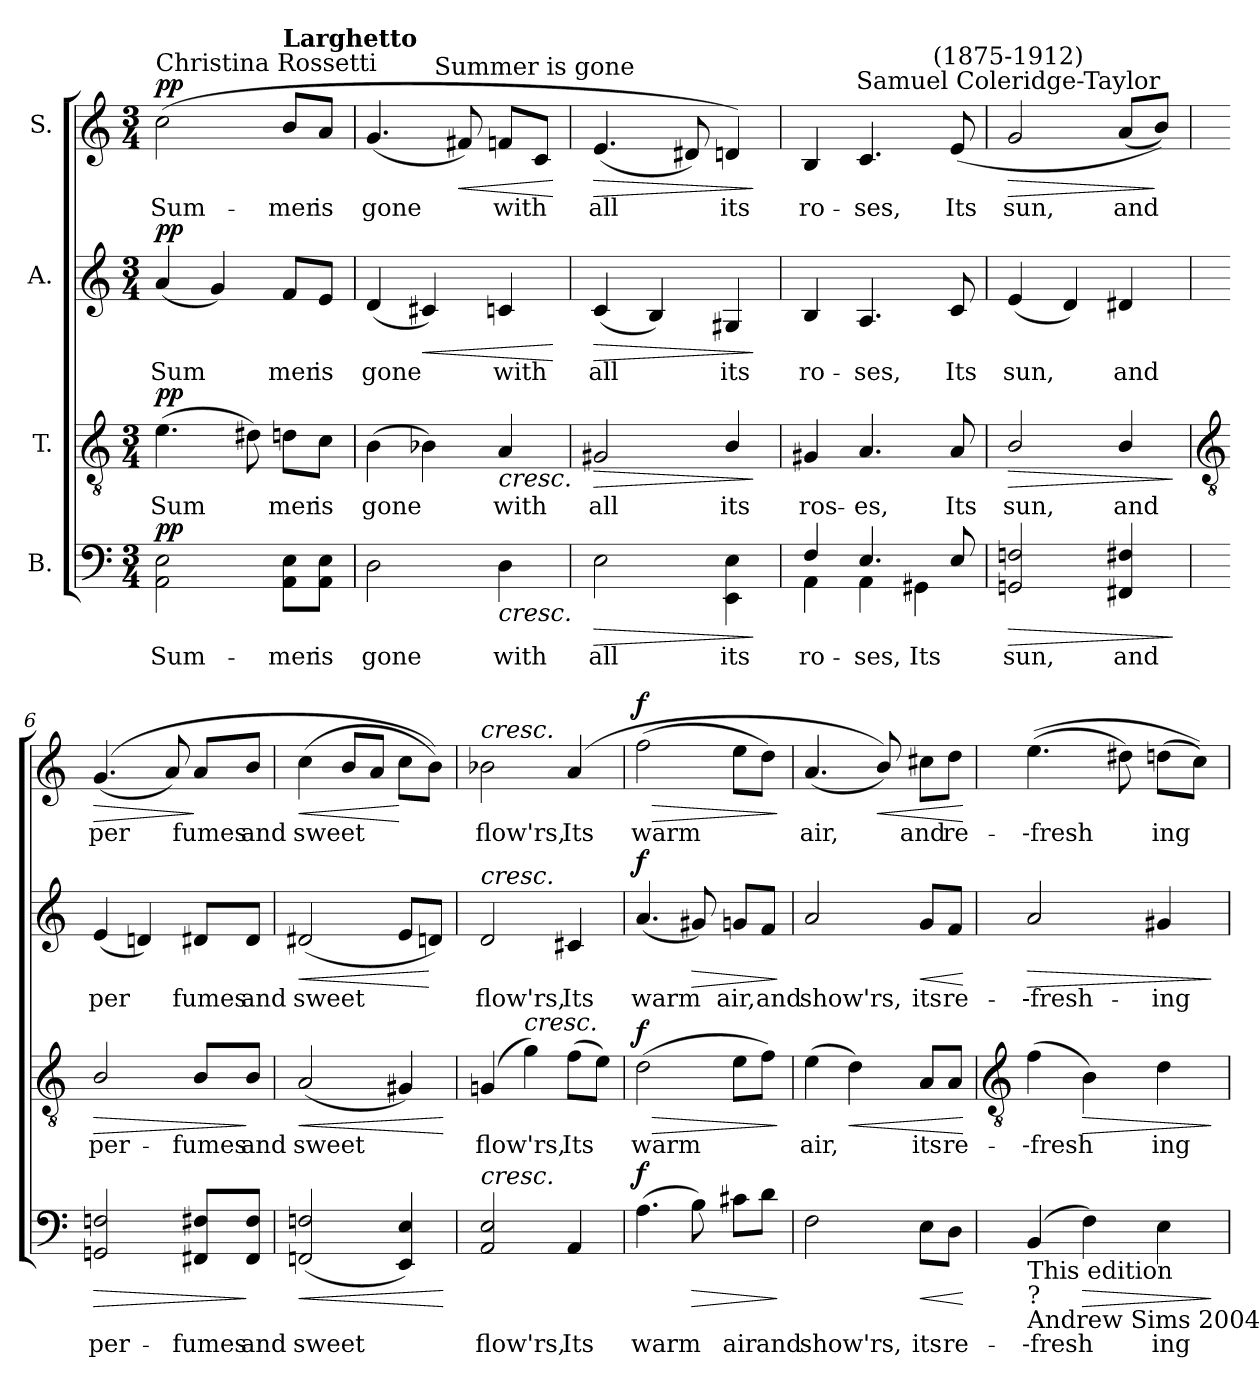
**kern	**text	**dynam	**kern	**text	**dynam	**kern	**text	**dynam	**kern	**text	**dynam
*part4	*part4	*part4	*part3	*part3	*part3	*part2	*part2	*part2	*part1	*part1	*part1
*staff4	*staff4	*staff4	*staff3	*staff3	*staff3	*staff2	*staff2	*staff2	*staff1	*staff1	*staff1
*I"B.	*	*	*I"T.	*	*	*I"A.	*	*	*I"S.	*	*
*clefF4	*	*	*clefGv2	*	*	*clefG2	*	*	*clefG2	*	*
*k[]	*	*	*k[]	*	*	*k[]	*	*	*k[]	*	*
*C:	*	*	*C:	*	*	*C:	*	*	*C:	*	*
*M3/4	*	*	*M3/4	*	*	*M3/4	*	*	*M3/4	*	*
=1	=1	=1	=1	=1	=1	=1	=1	=1	=1	=1	=1
!	!	!	!	!	!	!	!	!	!LO:TX:a:t=Christina Rossetti	!	!
!LO:N:vis=1	!LO:LY:b	!LO:DY:a	!	!LO:LY:b	!LO:DY:a	!	!LO:LY:b	!LO:DY:a	!	!LO:LY:b	!LO:DY:a
*^	*	*	*	*	*	*	*	*	*	*	*
2.ryy	2AA 2E	Sum-	pp	(>4.e	Sum	pp	(<4a	Sum	pp	(>2cc	Sum-	pp
.	.	.	.	.	.	.	4g)	.	.	.	.	.
.	.	.	.	8d#X)	.	.	.	.	.	.	.	.
!	!	!	!	!	!	!	!	!	!	!LO:TX:a:B:t=Larghetto	!	!
!	!	!LO:LY:b	!	!	!LO:LY:b	!	!	!LO:LY:b	!	!	!LO:LY:b	!
.	8AA 8EL	-mer	.	8dnL	mer	.	8fL	mer	.	8bL	-mer	.
!	!	!LO:LY:b	!	!	!LO:LY:b	!	!	!LO:LY:b	!	!	!LO:LY:b	!
.	8AA 8EJ	is	.	8cJ	is	.	8eJ	is	.	8aJ	is	.
=2	=2	=2	=2	=2	=2	=2	=2	=2	=2	=2	=2	=2
!LO:N:vis=1	!	!LO:LY:b	!	!	!LO:LY:b	!	!	!LO:LY:b	!	!	!LO:LY:b	!
2.ryy	2D	gone	.	(>4B	gone	.	(<4d	gone	.	(<4.g	gone	.
!	!	!	!	!	!	!	!	!	!LO:HP:b	!	!	!
.	.	.	.	4B-X)	.	.	4c#X)	.	<	.	.	.
!	!	!	!	!	!	!	!	!	!	!	!	!LO:HP:b
.	.	.	.	.	.	.	.	.	.	8f#X)	.	<
!	!	!LO:LY:b	!LO:HP:b	!	!LO:LY:b	!LO:HP:b	!	!LO:LY:b	!	!	!LO:LY:b	!
.	4D	with	<	4A	with	<	4cn	with	.	8fnL	with	.
!	!	!	!	!	!	!	!	!	!	!LO:TX:a:cj:t=Summer is gone	!	!
.	.	.	.	.	.	.	.	.	.	8cJ	.	.
*v	*v	*	*	*	*	*	*	*	*	*	*	*
.	.	.	.	.	.	.	.	[	.	.	[
=3	=3	=3	=3	=3	=3	=3	=3	=3	=3	=3	=3
!LO:N:vis=1	!LO:LY:b	!LO:HP:b	!	!LO:LY:b	!LO:HP:b	!	!LO:LY:b	!LO:HP:b	!	!LO:LY:b	!LO:HP:b
*^	*	*	*	*	*	*	*	*	*	*	*
2.ryy	2E	all	>	2G#X	all	>	(<4c	all	>	(<4.e	all	>
.	.	.	.	.	.	.	4B)	.	.	.	.	.
.	.	.	.	.	.	.	.	.	.	8d#X)	.	.
!	!	!LO:LY:b	!	!	!LO:LY:b	!	!	!LO:LY:b	!	!	!LO:LY:b	!
.	4EE 4E	its	[	4B/	its	[	4G#X	its	.	4dn)	its	.
*v	*v	*	*	*	*	*	*	*	*	*	*	*
.	.	]	.	.	]	.	.	]	.	.	]
=4	=4	=4	=4	=4	=4	=4	=4	=4	=4	=4	=4
*^	*	*	*	*	*	*	*	*	*	*	*
!	!	!LO:LY:b	!	!	!LO:LY:b	!	!	!LO:LY:b	!	!	!LO:LY:b	!
4F/	4AA\	ro-	.	4G#X	ros-	.	4B	ro-	.	4B	ro-	.
!	!	!LO:LY:b	!	!	!LO:LY:b	!	!	!LO:LY:b	!	!	!LO:LY:b	!
4.E/	4AA\	-ses,	.	4.A	-es,	.	4.A	-ses,	.	4.c	-ses,	.
!	!	!LO:LY:b	!	!	!	!	!	!	!	!	!	!
.	4GG#X\	Its	.	.	.	.	.	.	.	.	.	.
!	!	!	!	!	!LO:LY:b	!	!	!LO:LY:b	!	!	!LO:LY:b	!
8E/	.	.	.	8A	Its	.	8c	Its	.	(>8e	Its	.
*v	*v	*	*	*	*	*	*	*	*	*	*	*
=5	=5	=5	=5	=5	=5	=5	=5	=5	=5	=5	=5
!	!	!	!	!	!	!	!	!	!LO:TX:a:cj:t=Samuel Coleridge-Taylor	!	!
!	!	!	!	!	!	!	!	!	!LO:TX:a:cj:t=(1875-1912)	!	!
!	!LO:LY:b	!LO:HP:b	!	!LO:LY:b	!LO:HP:b	!	!LO:LY:b	!	!	!LO:LY:b	!LO:HP:b
2GGn 2Fn	sun,	>	2B/	sun,	>	(<4e	sun,	.	2g	sun,	>
.	.	.	.	.	.	4d)	.	.	.	.	.
!	!LO:LY:b	!	!	!LO:LY:b	!	!	!LO:LY:b	!	!	!LO:LY:b	!
4FF#X 4F#X	and	.	4B/	and	.	4d#X	and	.	(<8aL	and	.
.	.	.	.	.	.	.	.	.	8bJ))	.	]
.	.	]	.	.	]	.	.	.	.	.	.
!!LO:LB:g=z
=6	=6	=6	=6	=6	=6	=6	=6	=6	=6	=6	=6
*	*	*	*clefGv2	*	*	*	*	*	*	*	*
!	!LO:LY:b	!LO:HP:b	!	!LO:LY:b	!LO:HP:b	!	!LO:LY:b	!	!	!LO:LY:b	!LO:HP:b
2GGn 2Fn	per-	>	2B/	per-	>	(<4e	per	.	(<(>4.g	per	>
.	.	.	.	.	.	4dn)	.	.	.	.	.
.	.	.	.	.	.	.	.	.	8a)	.	.
!	!LO:LY:b	!	!	!LO:LY:b	!	!	!LO:LY:b	!	!	!LO:LY:b	!
8FF#X 8F#XL	-fumes	.	8B/L	-fumes	.	8d#XL	fumes	.	8aL	fumes	]
!	!LO:LY:b	!	!	!LO:LY:b	!	!	!LO:LY:b	!	!	!LO:LY:b	!
8FF# 8F#J	and	]	8B/J	and	]	8d#J	and	.	8bJ	and	.
=7	=7	=7	=7	=7	=7	=7	=7	=7	=7	=7	=7
!	!LO:LY:b	!LO:HP:b	!	!LO:LY:b	!LO:HP:b	!	!LO:LY:b	!LO:HP:b	!	!LO:LY:b	!LO:HP:b
(<2FFn 2Fn	sweet	<	(<2A	sweet	<	(<2d#X	sweet	<	(>4cc	sweet	<
.	.	.	.	.	.	.	.	.	8bL	.	.
.	.	.	.	.	.	.	.	.	8aJ	.	.
4EE 4E)	.	.	4G#X)	.	.	8eL	.	.	8ccL	.	[
.	.	.	.	.	.	8dnJ)	.	[	8bJ))	.	.
.	.	[	.	.	[	.	.	.	.	.	.
=8	=8	=8	=8	=8	=8	=8	=8	=8	=8	=8	=8
!	!	!	!	!	!	!	!	!	!LO:TX:a:i:t=cresc.	!	!
!	!	!	!	!	!	!LO:TX:a:i:t=cresc.	!	!	!	!	!
!LO:TX:a:i:t=cresc.	!	!	!	!	!	!	!	!	!	!	!
!	!LO:LY:b	!	!	!LO:LY:b	!	!	!LO:LY:b	!	!	!LO:LY:b	!
2AA 2E	flow'rs,	.	(4Gn	flow'rs,	.	2d	flow'rs,	.	2b-X	flow'rs,	.
!	!	!	!LO:TX:a:i:t=cresc.	!	!	!	!	!	!	!	!
.	.	.	4g)	.	.	.	.	.	.	.	.
!	!LO:LY:b	!	!	!LO:LY:b	!	!	!LO:LY:b	!	!	!LO:LY:b	!
4AA	Its	.	(>8fL	Its	.	4c#X	Its	.	(>4a	Its	.
.	.	.	8eJ)	.	.	.	.	.	.	.	.
=9	=9	=9	=9	=9	=9	=9	=9	=9	=9	=9	=9
!	!LO:LY:b	!LO:DY:a	!	!LO:LY:b	!LO:HP:b	!	!LO:LY:b	!	!	!LO:LY:b	!LO:HP:b
!	!	!	!	!	!LO:DY:n=1:a	!	!	!LO:DY:a	!	!	!LO:DY:n=1:a
(>4.A	warm	f	(>2d	warm	> f	(<4.a	warm	f	(>2ff	warm	> f
!	!	!LO:HP:b	!	!	!	!	!	!LO:HP:b	!	!	!
8B)	.	>	.	.	.	8g#X)	.	>	.	.	.
!	!LO:LY:b	!	!	!	!	!	!LO:LY:b	!	!	!	!
8c#XL	air	.	8eL	.	.	8gnL	air,	.	8eeL	.	.
!	!LO:LY:b	!	!	!	!	!	!LO:LY:b	!	!	!	!
8dJ	and	.	8fJ)	.	.	8fJ	and	.	8ddJ)	.	.
.	.	]	.	.	]	.	.	]	.	.	]
=10	=10	=10	=10	=10	=10	=10	=10	=10	=10	=10	=10
!	!LO:LY:b	!	!	!LO:LY:b	!	!	!LO:LY:b	!	!	!LO:LY:b	!
2F	show'rs,	.	(>4e	air,	.	2a	show'rs,	.	(<4.a	air,	.
!	!	!	!	!	!LO:HP:b	!	!	!	!	!	!
.	.	.	4d)	.	<	.	.	.	.	.	.
!	!	!	!	!	!	!	!	!	!	!	!LO:HP:b
.	.	.	.	.	.	.	.	.	8b/))	.	<
!	!LO:LY:b	!LO:HP:b	!	!LO:LY:b	!	!	!LO:LY:b	!LO:HP:b	!	!LO:LY:b	!
8EL	its	<	8AL	its	.	8gL	its	<	8cc#XL	and	.
!	!LO:LY:b	!	!	!LO:LY:b	!	!	!LO:LY:b	!	!	!LO:LY:b	!
8DJ	re-	.	8AJ	re-	.	8fJ	re-	.	8ddJ	re-	.
.	.	[	.	.	[	.	.	[	.	.	[
!!LO:LB:g=z
=11	=11	=11	=11	=11	=11	=11	=11	=11	=11	=11	=11
*	*	*	*clefGv2	*	*	*	*	*	*	*	*
!LO:TX:b:t=This edition	!	!	!	!	!	!	!	!	!	!	!
!LO:TX:b:t=?	!	!	!	!	!	!	!	!	!	!	!
!LO:TX:b:t=Andrew Sims 2004	!	!	!	!	!	!	!	!	!	!	!
!	!LO:LY:b	!	!	!LO:LY:b	!	!	!LO:LY:b	!LO:HP:b	!	!LO:LY:b	!
(<4BB	--fresh	.	(>4f	--fresh	.	2a	--fresh-	>	(>(>4.ee	--fresh	.
!	!	!LO:HP:b	!	!	!LO:HP:b	!	!	!	!	!	!
4F)	.	>	4B)	.	>	.	.	.	.	.	.
.	.	.	.	.	.	.	.	.	8dd#X)	.	.
!	!LO:LY:b	!	!	!LO:LY:b	!	!	!LO:LY:b	!	!	!LO:LY:b	!
4E	ing	.	4d	ing	.	4g#X	-ing	.	(>8ddnL	ing	.
.	.	.	.	.	.	.	.	.	8ccJ))	.	.
.	.	]	.	.	]	.	.	]	.	.	.
=	=	=	=	=	=	=	=	=	=	=	=
*-	*-	*-	*-	*-	*-	*-	*-	*-	*-	*-	*-
